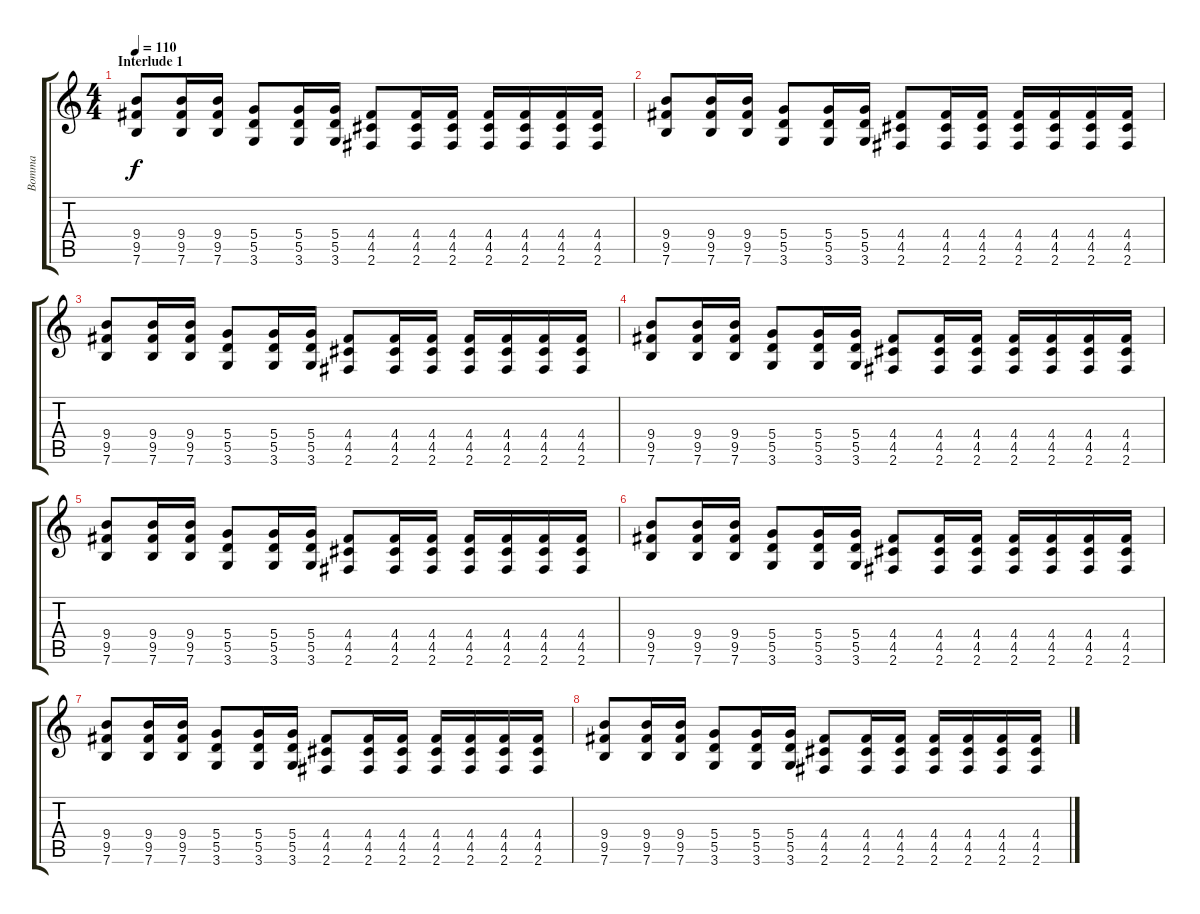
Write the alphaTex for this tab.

\track ("Bomma" "Bomma") {instrument distortionguitar}
\staff {score tabs}
\tuning (E4 B3 G3 D3 A2 E2) {hide}
\ts (4 4)
\section ("" "Interlude 1")
\tempo 110
\clef g2
\ks c
(9.4 9.5 7.6).8{dy f} (9.4 9.5 7.6).16 (9.4 9.5 7.6).16 (5.4 5.5 3.6).8 (5.4 5.5 3.6).16 (5.4 5.5 3.6).16 (4.4 4.5 2.6).8 (4.4 4.5 2.6).16 (4.4 4.5 2.6).16 (4.4 4.5 2.6).16 (4.4 4.5 2.6).16 (4.4 4.5 2.6).16 (4.4 4.5 2.6).16 |
(9.4 9.5 7.6).8 (9.4 9.5 7.6).16 (9.4 9.5 7.6).16 (5.4 5.5 3.6).8 (5.4 5.5 3.6).16 (5.4 5.5 3.6).16 (4.4 4.5 2.6).8 (4.4 4.5 2.6).16 (4.4 4.5 2.6).16 (4.4 4.5 2.6).16 (4.4 4.5 2.6).16 (4.4 4.5 2.6).16 (4.4 4.5 2.6).16 |
(9.4 9.5 7.6).8 (9.4 9.5 7.6).16 (9.4 9.5 7.6).16 (5.4 5.5 3.6).8 (5.4 5.5 3.6).16 (5.4 5.5 3.6).16 (4.4 4.5 2.6).8 (4.4 4.5 2.6).16 (4.4 4.5 2.6).16 (4.4 4.5 2.6).16 (4.4 4.5 2.6).16 (4.4 4.5 2.6).16 (4.4 4.5 2.6).16 |
(9.4 9.5 7.6).8 (9.4 9.5 7.6).16 (9.4 9.5 7.6).16 (5.4 5.5 3.6).8 (5.4 5.5 3.6).16 (5.4 5.5 3.6).16 (4.4 4.5 2.6).8 (4.4 4.5 2.6).16 (4.4 4.5 2.6).16 (4.4 4.5 2.6).16 (4.4 4.5 2.6).16 (4.4 4.5 2.6).16 (4.4 4.5 2.6).16 |
(9.4 9.5 7.6).8 (9.4 9.5 7.6).16 (9.4 9.5 7.6).16 (5.4 5.5 3.6).8 (5.4 5.5 3.6).16 (5.4 5.5 3.6).16 (4.4 4.5 2.6).8 (4.4 4.5 2.6).16 (4.4 4.5 2.6).16 (4.4 4.5 2.6).16 (4.4 4.5 2.6).16 (4.4 4.5 2.6).16 (4.4 4.5 2.6).16 |
(9.4 9.5 7.6).8 (9.4 9.5 7.6).16 (9.4 9.5 7.6).16 (5.4 5.5 3.6).8 (5.4 5.5 3.6).16 (5.4 5.5 3.6).16 (4.4 4.5 2.6).8 (4.4 4.5 2.6).16 (4.4 4.5 2.6).16 (4.4 4.5 2.6).16 (4.4 4.5 2.6).16 (4.4 4.5 2.6).16 (4.4 4.5 2.6).16 |
(9.4 9.5 7.6).8 (9.4 9.5 7.6).16 (9.4 9.5 7.6).16 (5.4 5.5 3.6).8 (5.4 5.5 3.6).16 (5.4 5.5 3.6).16 (4.4 4.5 2.6).8 (4.4 4.5 2.6).16 (4.4 4.5 2.6).16 (4.4 4.5 2.6).16 (4.4 4.5 2.6).16 (4.4 4.5 2.6).16 (4.4 4.5 2.6).16 |
(9.4 9.5 7.6).8 (9.4 9.5 7.6).16 (9.4 9.5 7.6).16 (5.4 5.5 3.6).8 (5.4 5.5 3.6).16 (5.4 5.5 3.6).16 (4.4 4.5 2.6).8 (4.4 4.5 2.6).16 (4.4 4.5 2.6).16 (4.4 4.5 2.6).16 (4.4 4.5 2.6).16 (4.4 4.5 2.6).16 (4.4 4.5 2.6).16
